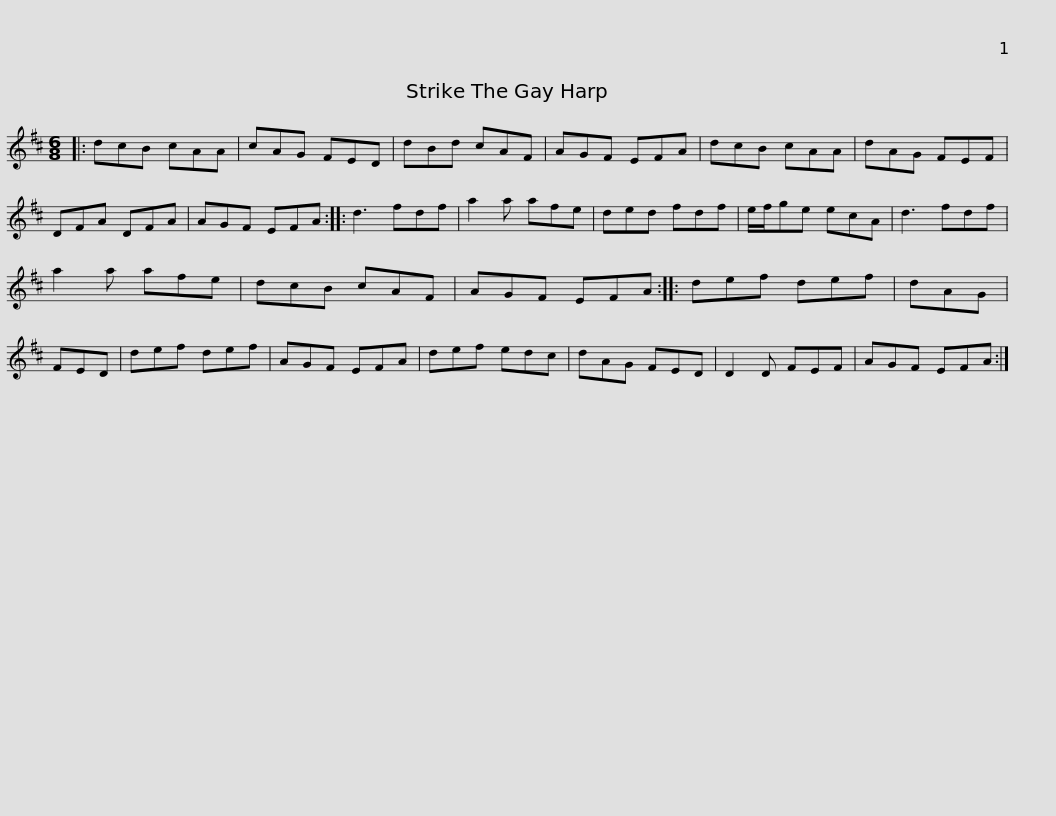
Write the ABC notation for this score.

X:1
L:1/8
M:6/8
I:linebreak $
K:D
V:1 treble
V:1
|: dcB cAA | cAG FED | dBd cAF | AGF EFA | dcB cAA | %5
 dAG FEF | DFA DFA |$ AGF EFA :: d3 fdf | a2 a afe | %10
 ded fdf | e/f/ge ecA | d3 fdf | a2 a afe |$ dcB cAF | %15
 AGF EFA :: def def | dAG | FED | def def | %20
 AGF EFA | def edc |$ dAG FED | D2 D FEF | AGF EFA :| %25
